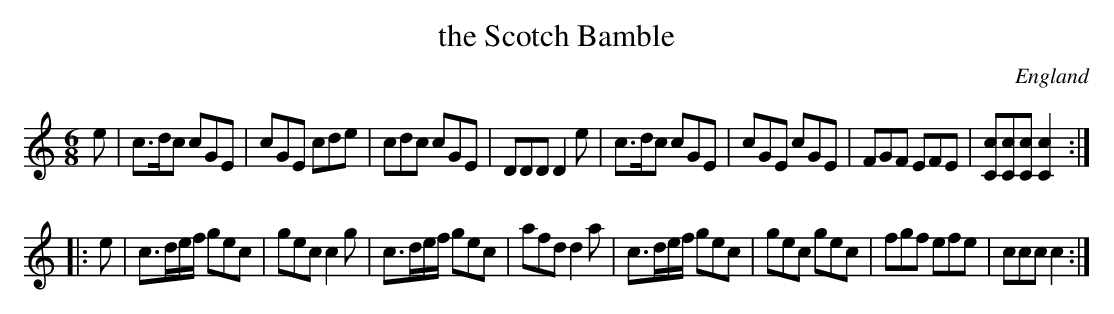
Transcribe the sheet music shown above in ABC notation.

X:1
T:the Scotch Bamble
L:1/8
M:6/8
O:England
K:C
e | \
c>dc cGE | cGE cde | cdc cGE | DDD D2e | \
c>dc cGE | cGE cGE | FGF EFE | [cC][cC][cC] [cC]2 ::
e | \
c>de/f/ gec | gec c2g | c>de/f/ gec | afd d2a | \
c>de/f/ gec | gec gec | fgf efe | ccc c2 :|
